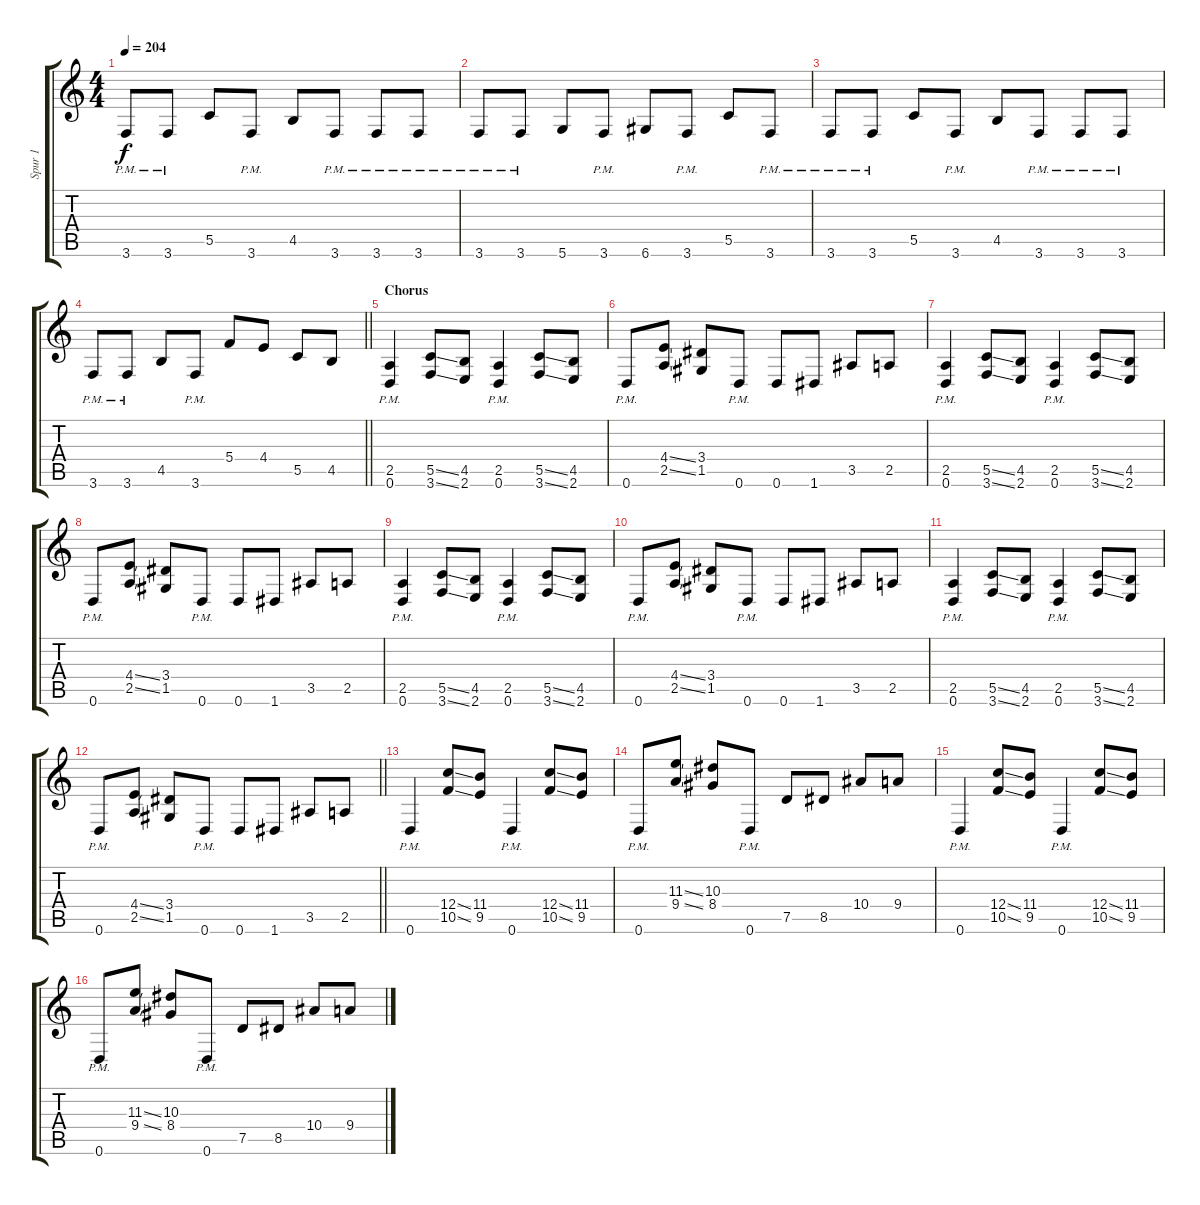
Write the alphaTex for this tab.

\track ("Spur 1" "Spur 1") {instrument distortionguitar}
\staff {score tabs}
\tuning (D4 A3 F3 C3 G2 D2) {hide}
\ts (4 4)
\tempo 204
\clef g2
\ks c
3.6{pm}.8{dy f} 3.6{pm}.8 5.5.8 3.6{pm}.8 4.5.8 3.6{pm}.8 3.6{pm}.8 3.6{pm}.8 |
3.6{pm}.8 3.6{pm}.8 5.6.8 3.6{pm}.8 6.6.8 3.6{pm}.8 5.5.8 3.6{pm}.8 |
3.6{pm}.8 3.6{pm}.8 5.5.8 3.6{pm}.8 4.5.8 3.6{pm}.8 3.6{pm}.8 3.6{pm}.8 |
\barLineRight lightlight
3.6{pm}.8 3.6{pm}.8 4.5.8 3.6{pm}.8 5.4.8 4.4.8 5.5.8 4.5.8 |
\section ("" "Chorus")
(2.5{pm} 0.6{pm}).4 (5.5{ss} 3.6{ss}).8 (4.5 2.6).8 (2.5{pm} 0.6{pm}).4 (5.5{ss} 3.6{ss}).8 (4.5 2.6).8 |
0.6{pm}.8 (4.4{ss} 2.5{ss}).8 (3.4 1.5).8 0.6{pm}.8 0.6.8 1.6.8 3.5.8 2.5.8 |
(2.5{pm} 0.6{pm}).4 (5.5{ss} 3.6{ss}).8 (4.5 2.6).8 (2.5{pm} 0.6{pm}).4 (5.5{ss} 3.6{ss}).8 (4.5 2.6).8 |
0.6{pm}.8 (4.4{ss} 2.5{ss}).8 (3.4 1.5).8 0.6{pm}.8 0.6.8 1.6.8 3.5.8 2.5.8 |
(2.5{pm} 0.6{pm}).4 (5.5{ss} 3.6{ss}).8 (4.5 2.6).8 (2.5{pm} 0.6{pm}).4 (5.5{ss} 3.6{ss}).8 (4.5 2.6).8 |
0.6{pm}.8 (4.4{ss} 2.5{ss}).8 (3.4 1.5).8 0.6{pm}.8 0.6.8 1.6.8 3.5.8 2.5.8 |
(2.5{pm} 0.6{pm}).4 (5.5{ss} 3.6{ss}).8 (4.5 2.6).8 (2.5{pm} 0.6{pm}).4 (5.5{ss} 3.6{ss}).8 (4.5 2.6).8 |
\barLineRight lightlight
0.6{pm}.8 (4.4{ss} 2.5{ss}).8 (3.4 1.5).8 0.6{pm}.8 0.6.8 1.6.8 3.5.8 2.5.8 |
0.6{pm}.4 (12.4{ss} 10.5{ss}).8 (11.4 9.5).8 0.6{pm}.4 (12.4{ss} 10.5{ss}).8 (11.4 9.5).8 |
0.6{pm}.8 (11.3{ss} 9.4{ss}).8 (10.3 8.4).8 0.6{pm}.8 7.5.8 8.5.8 10.4.8 9.4.8 |
0.6{pm}.4 (12.4{ss} 10.5{ss}).8 (11.4 9.5).8 0.6{pm}.4 (12.4{ss} 10.5{ss}).8 (11.4 9.5).8 |
0.6{pm}.8 (11.3{ss} 9.4{ss}).8 (10.3 8.4).8 0.6{pm}.8 7.5.8 8.5.8 10.4.8 9.4.8
